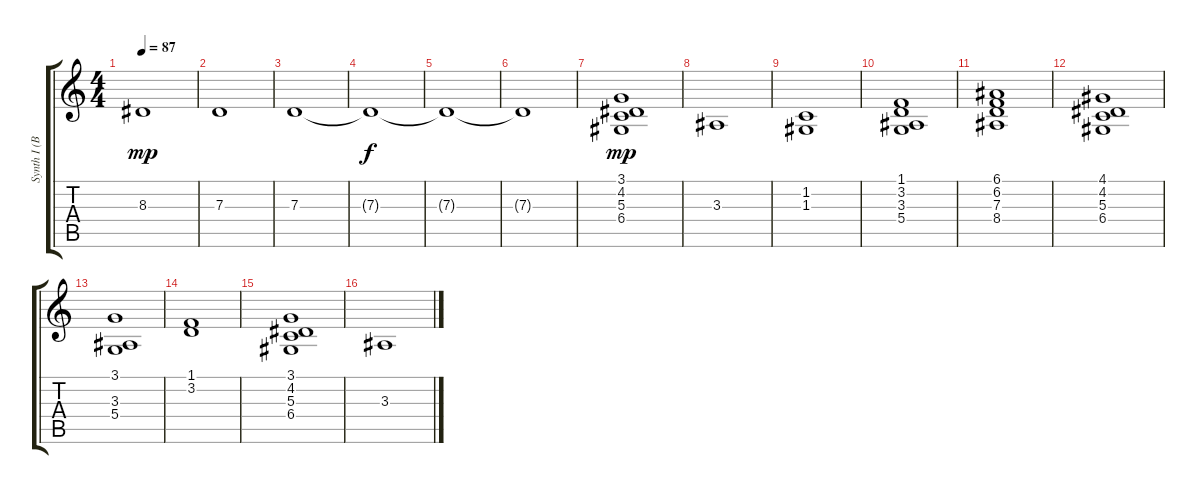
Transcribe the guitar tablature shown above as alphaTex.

\track ("Synth I (Banks)" "Synth I (B") {instrument synthstrings1}
\staff {score tabs}
\tuning (E4 B3 G3 D3 A2 E2) {hide}
\ts (4 4)
\tempo 87
\clef g2
\ks c
8.3.1{dy mp} |
7.3.1 |
7.3.1 |
7.3{t}.1{dy f} |
7.3{t}.1 |
7.3{t}.1 |
(3.1 4.2 5.3 6.4).1{dy mp} |
3.3.1 |
(1.2 1.3).1 |
(1.1 3.2 3.3 5.4).1 |
(6.1 6.2 7.3 8.4).1 |
(4.1 4.2 5.3 6.4).1 |
(3.1 3.3 5.4).1 |
(1.1 3.2).1 |
(3.1 4.2 5.3 6.4).1 |
3.3.1
